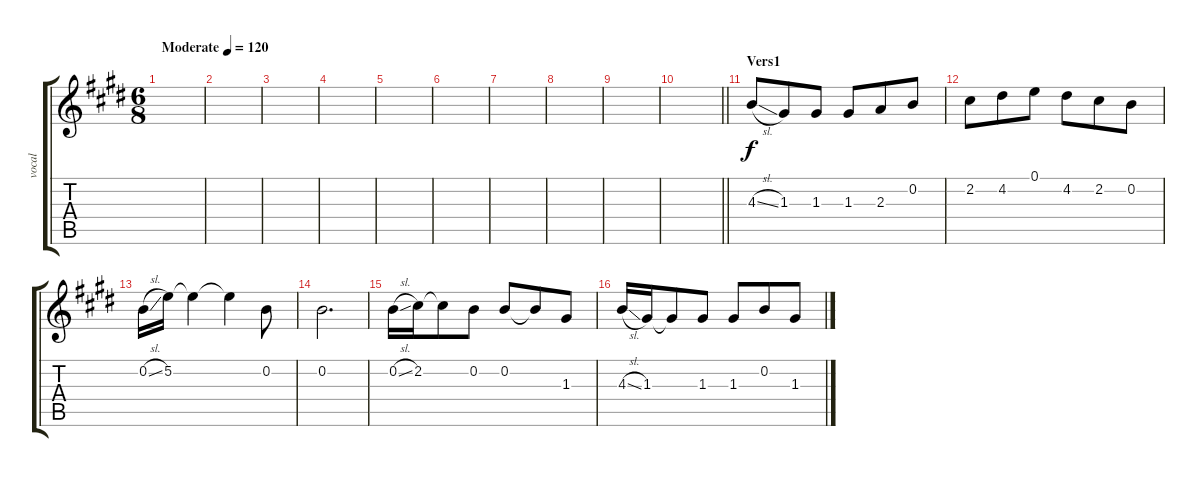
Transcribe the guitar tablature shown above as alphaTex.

\track ("vocal" "vocal") {instrument acousticguitarsteel}
\staff {score tabs}
\tuning (E4 B3 G3 D3 A2 E2) {hide}
\ts (6 8)
\section ("" "")
\tempo (120 "Moderate")
\clef g2
\ks e
|
|
|
|
|
|
|
|
|
\barLineRight lightlight
|
\section ("" "Vers1")
4.3{sl}.8 1.3.8 1.3.8 1.3.8 2.3.8 0.2.8 |
2.2.8 4.2.8 0.1.8 4.2.8 2.2.8 0.2.8 |
0.2{sl}.16 5.2.16 5.2{t}.4 5.2{t}.4 0.2.8 |
0.2.2{d} |
0.2{sl}.16 2.2.16 2.2{t}.8 0.2.8 0.2.8 0.2{t}.8 1.3.8 |
4.3{sl}.16 1.3.16 1.3{t}.8 1.3.8 1.3.8 0.2.8 1.3.8
